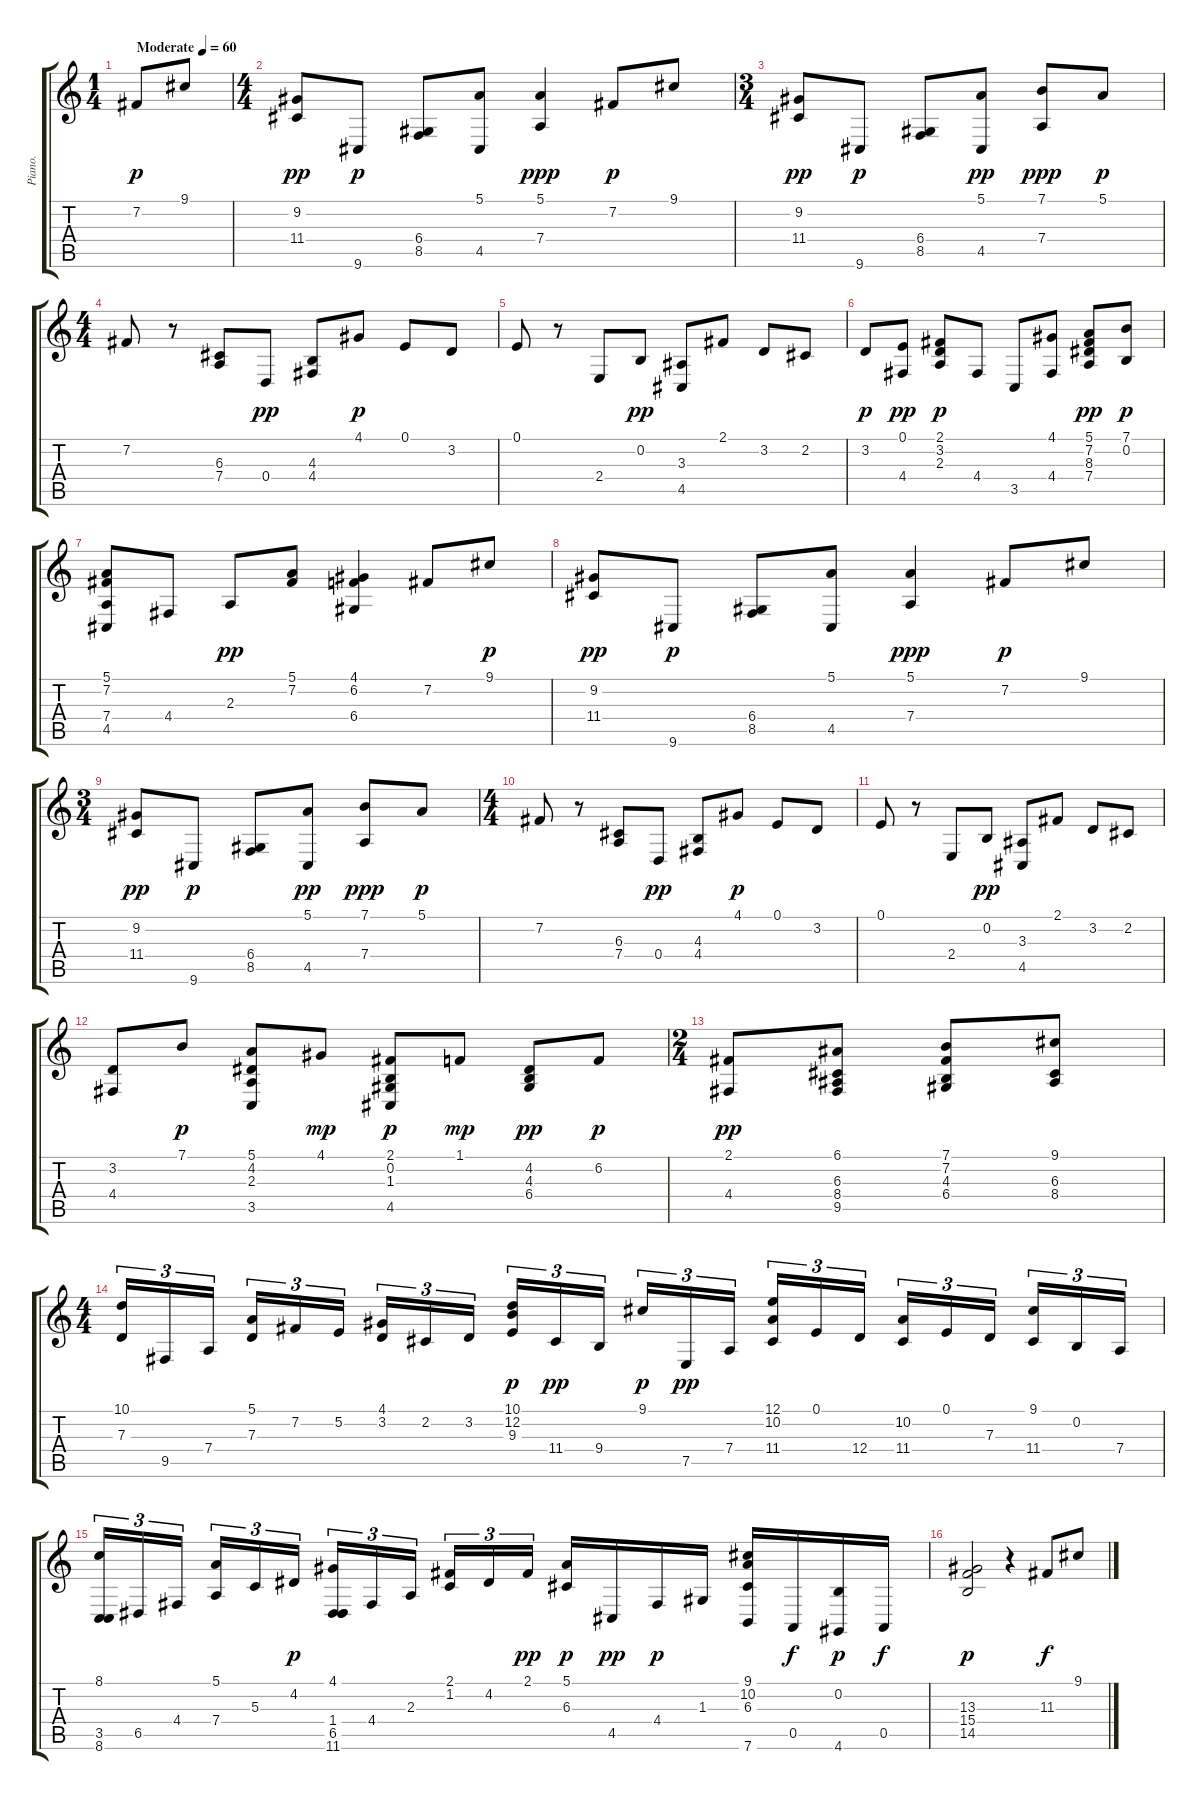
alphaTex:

\track ("Piano." "Piano.") {instrument acousticgrandpiano}
\staff {score tabs}
\tuning (E4 B3 G3 D3 A2 E2) {hide}
\ts (1 4)
\tempo (60 "Moderate")
\clef g2
\ks c
7.2.8{dy p instrument acousticgrandpiano} 9.1.8 |
\ts (4 4)
(9.2 11.4).8{dy pp} 9.6.8{dy p} (6.4 8.5).8 (5.1 4.5).8 (5.1 7.4).4{dy ppp} 7.2.8{dy p} 9.1.8 |
\ts (3 4)
(9.2 11.4).8{dy pp} 9.6.8{dy p} (6.4 8.5).8 (5.1 4.5).8{dy pp} (7.1 7.4).8{dy ppp} 5.1.8{dy p} |
\ts (4 4)
7.2.8 r.8 (6.3 7.4).8 0.4.8{dy pp} (4.3 4.4).8 4.1.8{dy p} 0.1.8 3.2.8 |
0.1.8 r.8 2.4.8 0.2.8{dy pp} (3.3 4.5).8 2.1.8 3.2.8 2.2.8 |
3.2.8{dy p} (0.1 4.4).8{dy pp} (2.1 3.2 2.3).8{dy p} 4.4.8 3.5.8 (4.1 4.4).8 (5.1 7.2 8.3 7.4).8{dy pp} (7.1 0.2).8{dy p} |
(5.1 7.2 7.4 4.5).8 4.4.8 2.3.8{dy pp} (5.1 7.2).8 (4.1 6.2 6.4).4 7.2.8 9.1.8{dy p} |
(9.2 11.4).8{dy pp} 9.6.8{dy p} (6.4 8.5).8 (5.1 4.5).8 (5.1 7.4).4{dy ppp} 7.2.8{dy p} 9.1.8 |
\ts (3 4)
(9.2 11.4).8{dy pp} 9.6.8{dy p} (6.4 8.5).8 (5.1 4.5).8{dy pp} (7.1 7.4).8{dy ppp} 5.1.8{dy p} |
\ts (4 4)
7.2.8 r.8 (6.3 7.4).8 0.4.8{dy pp} (4.3 4.4).8 4.1.8{dy p} 0.1.8 3.2.8 |
0.1.8 r.8 2.4.8 0.2.8{dy pp} (3.3 4.5).8 2.1.8 3.2.8 2.2.8 |
(3.2 4.4).8 7.1.8{dy p} (5.1 4.2 2.3 3.5).8 4.1.8{dy mp} (2.1 0.2 1.3 4.5).8{dy p} 1.1.8{dy mp} (4.2 4.3 6.4).8{dy pp} 6.2.8{dy p} |
\ts (2 4)
(2.1 4.4).8{dy pp} (6.1 6.3 8.4 9.5).8 (7.1 7.2 4.3 6.4).8 (9.1 6.3 8.4).8 |
\ts (4 4)
(10.1 7.3).16{tu (3 2)} 9.5.16{tu (3 2)} 7.4.16{tu (3 2) beam splitsecondary} (5.1 7.3).16{tu (3 2)} 7.2.16{tu (3 2)} 5.2.16{tu (3 2)} (4.1 3.2).16{tu (3 2)} 2.2.16{tu (3 2)} 3.2.16{tu (3 2) beam splitsecondary} (10.1 12.2 9.3).16{tu (3 2) dy p} 11.4.16{tu (3 2) dy pp} 9.4.16{tu (3 2)} 9.1.16{tu (3 2) dy p} 7.5.16{tu (3 2) dy pp} 7.4.16{tu (3 2) beam splitsecondary} (12.1 10.2 11.4).16{tu (3 2)} 0.1.16{tu (3 2)} 12.4.16{tu (3 2)} (10.2 11.4).16{tu (3 2)} 0.1.16{tu (3 2)} 7.3.16{tu (3 2) beam splitsecondary} (9.1 11.4).16{tu (3 2)} 0.2.16{tu (3 2)} 7.4.16{tu (3 2)} |
(8.1 3.5 8.6).16{tu (3 2)} 6.5.16{tu (3 2)} 4.4.16{tu (3 2) beam splitsecondary} (5.1 7.4).16{tu (3 2)} 5.3.16{tu (3 2)} 4.2.16{tu (3 2) dy p} (4.1 1.4 6.5 11.6).16{tu (3 2)} 4.4.16{tu (3 2)} 2.3.16{tu (3 2) beam splitsecondary} (2.1 1.2).16{tu (3 2)} 4.2.16{tu (3 2)} 2.1.16{tu (3 2) dy pp} (5.1 6.3).16{dy p} 4.5.16{dy pp} 4.4.16{dy p} 1.3.16 (9.1 10.2 6.3 7.6).16 0.5.16{dy f} (0.2 4.6).16{dy p} 0.5.16{dy f} |
(13.3 15.4 14.5).2{dy p} r.4 11.3.8{dy f} 9.1.8
